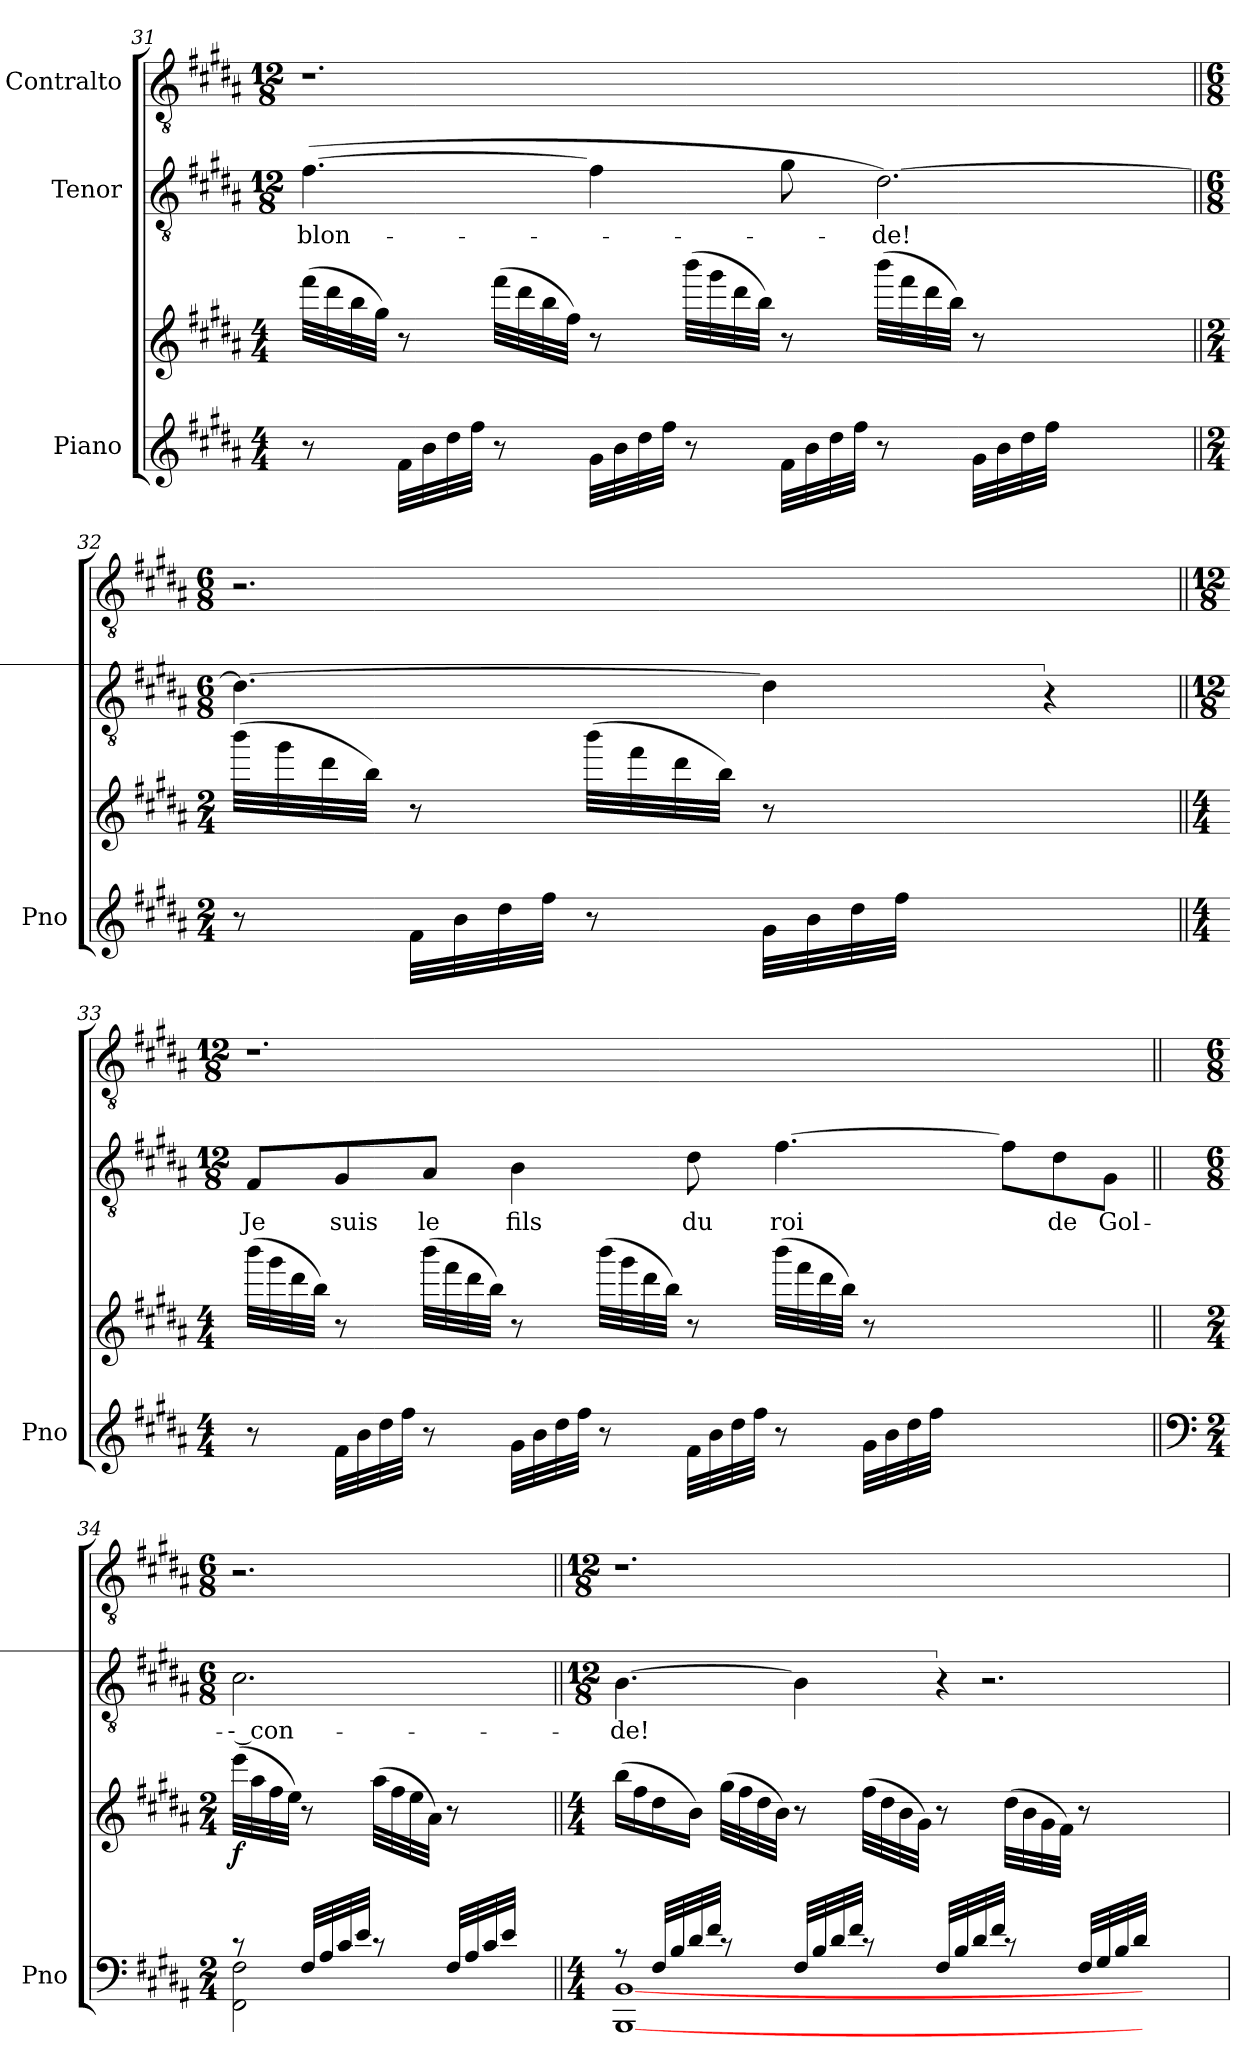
**kern	**kern	**dynam	**kern	**text	**kern
*part3	*part3	*part3	*part2	*part2	*part1
*staff4	*staff3	*staff3/4	*staff2	*staff2	*staff1
*I"Piano	*	*	*I"Tenor	*	*I"Contralto
*I'Pno	*	*	*	*	*
!!LO:LB:g=z
*clefG2	*clefG2	*	*clefGv2	*	*clefGv2
*k[f#c#g#d#a#]	*k[f#c#g#d#a#]	*	*k[f#c#g#d#a#]	*	*k[f#c#g#d#a#]
*M4/4	*M4/4	*	*M12/8	*	*M12/8
=31	=31	=31	=31	=31	=31
!	!	!	!	!LO:LY:b	!
8r	(32fff#\LLL	.	([4.f#\	blon-	1.r
.	32ddd#\	.	.	.	.
.	32bb\	.	.	.	.
.	32gg#\JJJ)	.	.	.	.
32f#\LLL	8r	.	.	.	.
32b\	.	.	.	.	.
32dd#\	.	.	.	.	.
32ff#\JJJ	.	.	.	.	.
8r	(32fff#\LLL	.	.	.	.
.	32ddd#\	.	.	.	.
.	32bb\	.	.	.	.
.	32ff#\JJJ)	.	.	.	.
32g#\LLL	8r	.	4f#\]	.	.
32b\	.	.	.	.	.
32dd#\	.	.	.	.	.
32ff#\JJJ	.	.	.	.	.
8r	(32bbb\LLL	.	.	.	.
.	32ggg#\	.	.	.	.
.	32ddd#\	.	.	.	.
.	32bb\JJJ)	.	.	.	.
32f#\LLL	8r	.	8g#\	.	.
32b\	.	.	.	.	.
32dd#\	.	.	.	.	.
32ff#\JJJ	.	.	.	.	.
!	!	!	!	!LO:LY:b	!
8r	(32bbb\LLL	.	[2.d#\)	-de!	.
.	32fff#\	.	.	.	.
.	32ddd#\	.	.	.	.
.	32bb\JJJ)	.	.	.	.
32g#\LLL	8r	.	.	.	.
32b\	.	.	.	.	.
32dd#\	.	.	.	.	.
32ff#\JJJ	.	.	.	.	.
2ryy	2ryy	.	.	.	.
!!LO:PB:g=z
=32||	=32||	=32||	=32||	=32||	=32||
*M2/4	*M2/4	*	*M6/8	*	*M6/8
8r	(32bbb\LLL	.	4.d#\_	.	2.r
.	32ggg#\	.	.	.	.
.	32ddd#\	.	.	.	.
.	32bb\JJJ)	.	.	.	.
32f#\LLL	8r	.	.	.	.
32b\	.	.	.	.	.
32dd#\	.	.	.	.	.
32ff#\JJJ	.	.	.	.	.
8r	(32bbb\LLL	.	.	.	.
.	32fff#\	.	.	.	.
.	32ddd#\	.	.	.	.
.	32bb\JJJ)	.	.	.	.
32g#\LLL	8r	.	4d#\]	.	.
32b\	.	.	.	.	.
32dd#\	.	.	.	.	.
32ff#\JJJ	.	.	.	.	.
4ryy	4ryy	.	.	.	.
!	!	!	!LO:N:vis=8	!	!
.	.	.	12r	.	.
.	.	.	24ryy	.	.
!!LO:LB:g=z
=33||	=33||	=33||	=33||	=33||	=33||
*M4/4	*M4/4	*	*M12/8	*	*M12/8
!	!	!	!	!LO:LY:b	!
8r	(32bbb\LLL	.	8F#/L	Je	1.r
.	32ggg#\	.	.	.	.
.	32ddd#\	.	.	.	.
.	32bb\JJJ)	.	.	.	.
!	!	!	!	!LO:LY:b	!
32f#\LLL	8r	.	8G#/	suis	.
32b\	.	.	.	.	.
32dd#\	.	.	.	.	.
32ff#\JJJ	.	.	.	.	.
!	!	!	!	!LO:LY:b	!
8r	(32bbb\LLL	.	8A#/J	le	.
.	32fff#\	.	.	.	.
.	32ddd#\	.	.	.	.
.	32bb\JJJ)	.	.	.	.
!	!	!	!	!LO:LY:b	!
32g#\LLL	8r	.	4B\	fils	.
32b\	.	.	.	.	.
32dd#\	.	.	.	.	.
32ff#\JJJ	.	.	.	.	.
8r	(32bbb\LLL	.	.	.	.
.	32ggg#\	.	.	.	.
.	32ddd#\	.	.	.	.
.	32bb\JJJ)	.	.	.	.
!	!	!	!	!LO:LY:b	!
32f#\LLL	8r	.	8d#\	du	.
32b\	.	.	.	.	.
32dd#\	.	.	.	.	.
32ff#\JJJ	.	.	.	.	.
!	!	!	!	!LO:LY:b	!
8r	(32bbb\LLL	.	[4.f#\	roi	.
.	32fff#\	.	.	.	.
.	32ddd#\	.	.	.	.
.	32bb\JJJ)	.	.	.	.
32g#\LLL	8r	.	.	.	.
32b\	.	.	.	.	.
32dd#\	.	.	.	.	.
32ff#\JJJ	.	.	.	.	.
2ryy	2ryy	.	.	.	.
.	.	.	8f#\L]	.	.
!	!	!	!	!LO:LY:b	!
.	.	.	8d#\	de	.
!	!	!	!	!LO:LY:b	!
.	.	.	8G#\J	Gol-	.
!!LO:LB:g=z
=34||	=34||	=34||	=34||	=34||	=34||
*clefF4	*	*	*	*	*
*M2/4	*M2/4	*	*M6/8	*	*M6/8
*^	*	*	*	*	*
!	!	!	!LO:DY:b	!	!LO:LY:b	!
8r	2FF#\ 2F#\	(32eee\LLL	f	2.c#\	-- con-	2.r
.	.	32aa#\	.	.	.	.
.	.	32ff#\	.	.	.	.
.	.	32ee\JJJ)	.	.	.	.
32F#/LLL	.	8r	.	.	.	.
32A#/	.	.	.	.	.	.
32c#/	.	.	.	.	.	.
32e/JJJ	.	.	.	.	.	.
8r	.	(32aa#\LLL	.	.	.	.
.	.	32ff#\	.	.	.	.
.	.	32ee\	.	.	.	.
.	.	32a#\JJJ)	.	.	.	.
32F#/LLL	.	8r	.	.	.	.
32A#/	.	.	.	.	.	.
32c#/	.	.	.	.	.	.
32e/JJJ	.	.	.	.	.	.
4ryy	4ryy	4ryy	.	.	.	.
!!LO:LB:g=z
=35||	=35||	=35||	=35||	=35||	=35||	=35||
*M4/4	*	*M4/4	*	*M12/8	*	*M12/8
!	!	!	!	!	!LO:LY:b	!
8r	[1BBB [1BB	(16bb\LL	.	[4.B\	-de!	1.r
.	.	16ff#\	.	.	.	.
32F#/LLL	.	16dd#\	.	.	.	.
32B/	.	.	.	.	.	.
32d#/	.	16b\JJ)	.	.	.	.
32f#/JJJ	.	.	.	.	.	.
8r	.	(32gg#\LLL	.	.	.	.
.	.	32ff#\	.	.	.	.
.	.	32dd#\	.	.	.	.
.	.	32b\JJJ)	.	.	.	.
32F#/LLL	.	8r	.	4B\]	.	.
32B/	.	.	.	.	.	.
32d#/	.	.	.	.	.	.
32f#/JJJ	.	.	.	.	.	.
8r	.	(32ff#\LLL	.	.	.	.
.	.	32dd#\	.	.	.	.
.	.	32b\	.	.	.	.
.	.	32g#\JJJ)	.	.	.	.
!	!	!	!	!LO:N:vis=8	!	!
32F#/LLL	.	8r	.	12r	.	.
32B/	.	.	.	.	.	.
32d#/	.	.	.	.	.	.
!	!	!	!	!LO:N:vis=2.	!	!
.	.	.	.	2r	.	.
32f#/JJJ	.	.	.	.	.	.
8r	.	(32dd#\LLL	.	.	.	.
.	.	32b\	.	.	.	.
.	.	32g#\	.	.	.	.
.	.	32f#\JJJ)	.	.	.	.
32F#/LLL	.	8r	.	.	.	.
32G#/	.	.	.	.	.	.
32B/	.	.	.	.	.	.
32d#/JJJ	.	.	.	.	.	.
2ryy	2ryy	2ryy	.	.	.	.
.	.	.	.	24%7ryy	.	.
*v	*v	*	*	*	*	*
=	=	=	=	=	=
*-	*-	*-	*-	*-	*-
